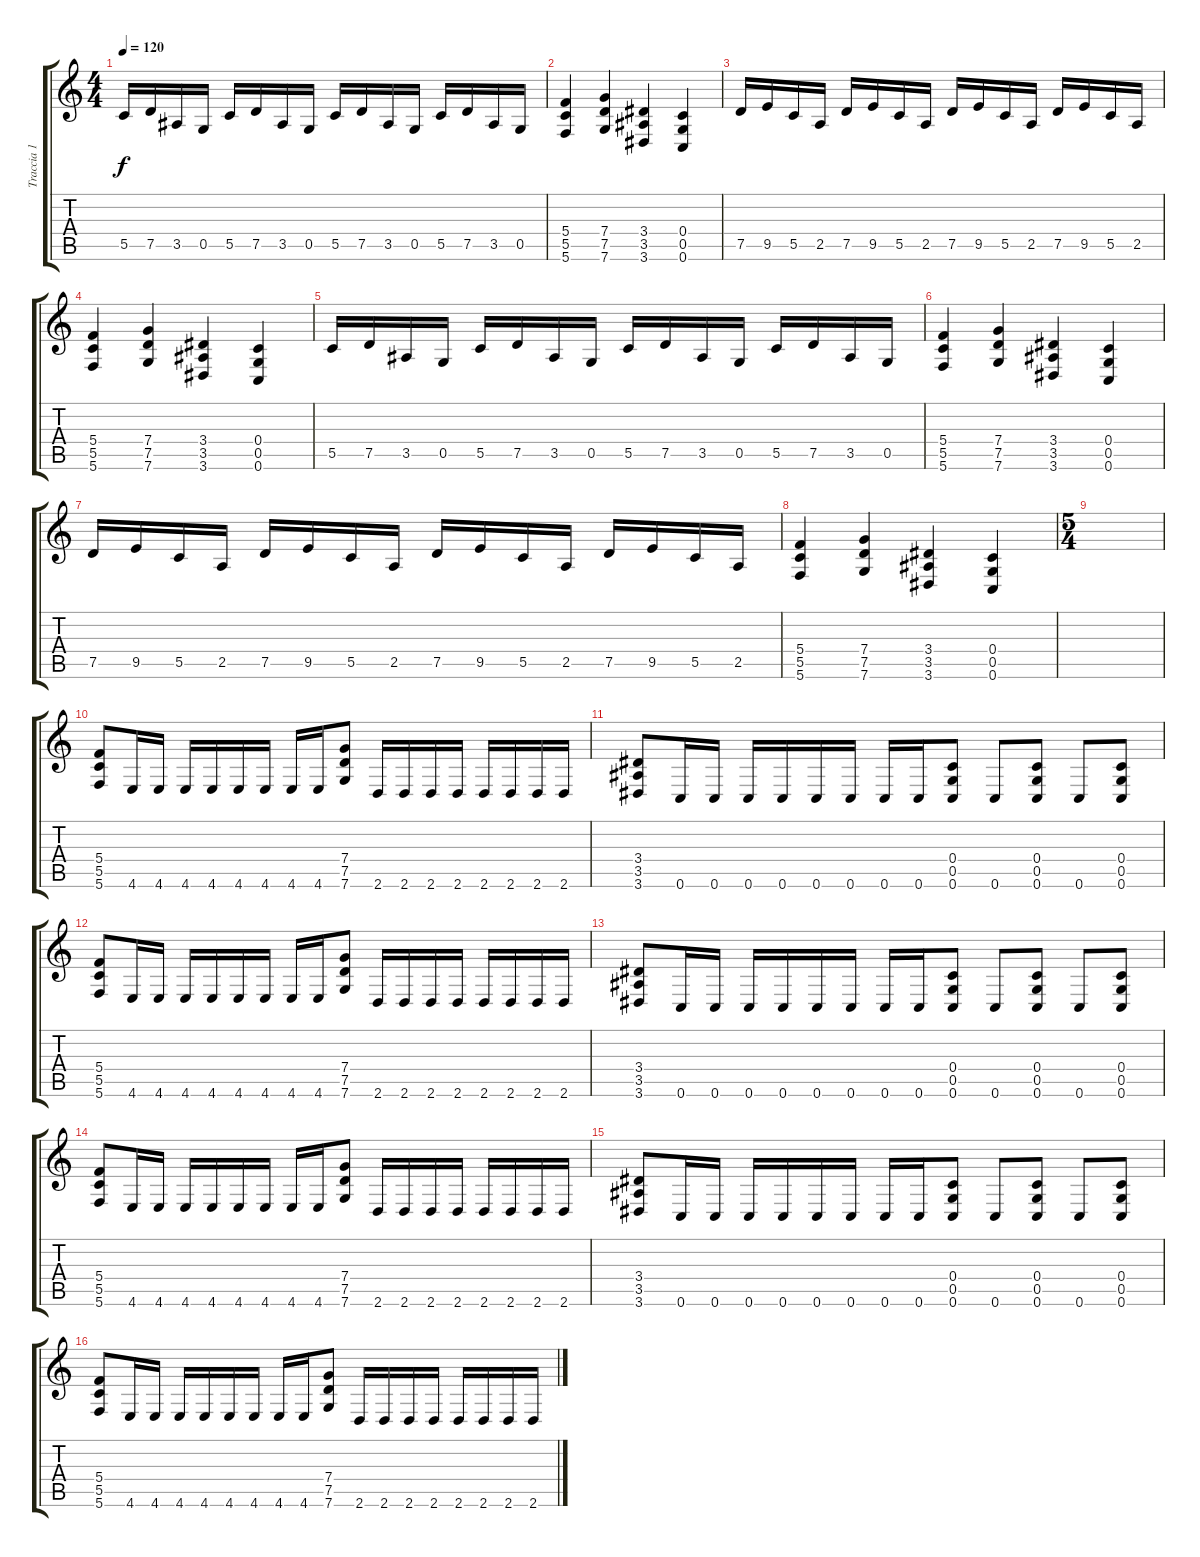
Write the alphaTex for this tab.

\track ("Traccia 1" "Traccia 1") {instrument overdrivenguitar}
\staff {score tabs}
\tuning (D4 A3 F3 C3 G2 C2) {hide}
\ts (4 4)
\tempo 120
\clef g2
\ks c
5.5.16{dy f} 7.5.16 3.5.16 0.5.16 5.5.16 7.5.16 3.5.16 0.5.16 5.5.16 7.5.16 3.5.16 0.5.16 5.5.16 7.5.16 3.5.16 0.5.16 |
(5.4 5.5 5.6).4 (7.4 7.5 7.6).4 (3.4 3.5 3.6).4 (0.4 0.5 0.6).4 |
7.5.16 9.5.16 5.5.16 2.5.16 7.5.16 9.5.16 5.5.16 2.5.16 7.5.16 9.5.16 5.5.16 2.5.16 7.5.16 9.5.16 5.5.16 2.5.16 |
(5.4 5.5 5.6).4 (7.4 7.5 7.6).4 (3.4 3.5 3.6).4 (0.4 0.5 0.6).4 |
5.5.16 7.5.16 3.5.16 0.5.16 5.5.16 7.5.16 3.5.16 0.5.16 5.5.16 7.5.16 3.5.16 0.5.16 5.5.16 7.5.16 3.5.16 0.5.16 |
(5.4 5.5 5.6).4 (7.4 7.5 7.6).4 (3.4 3.5 3.6).4 (0.4 0.5 0.6).4 |
7.5.16 9.5.16 5.5.16 2.5.16 7.5.16 9.5.16 5.5.16 2.5.16 7.5.16 9.5.16 5.5.16 2.5.16 7.5.16 9.5.16 5.5.16 2.5.16 |
(5.4 5.5 5.6).4 (7.4 7.5 7.6).4 (3.4 3.5 3.6).4 (0.4 0.5 0.6).4 |
\ts (5 4)
|
(5.4 5.5 5.6).8 4.6.16 4.6.16 4.6.16 4.6.16 4.6.16 4.6.16 4.6.16 4.6.16 (7.4 7.5 7.6).8 2.6.16 2.6.16 2.6.16 2.6.16 2.6.16 2.6.16 2.6.16 2.6.16 |
(3.4 3.5 3.6).8 0.6.16 0.6.16 0.6.16 0.6.16 0.6.16 0.6.16 0.6.16 0.6.16 (0.4 0.5 0.6).8 0.6.8 (0.4 0.5 0.6).8 0.6.8 (0.4 0.5 0.6).8 |
(5.4 5.5 5.6).8 4.6.16 4.6.16 4.6.16 4.6.16 4.6.16 4.6.16 4.6.16 4.6.16 (7.4 7.5 7.6).8 2.6.16 2.6.16 2.6.16 2.6.16 2.6.16 2.6.16 2.6.16 2.6.16 |
(3.4 3.5 3.6).8 0.6.16 0.6.16 0.6.16 0.6.16 0.6.16 0.6.16 0.6.16 0.6.16 (0.4 0.5 0.6).8 0.6.8 (0.4 0.5 0.6).8 0.6.8 (0.4 0.5 0.6).8 |
(5.4 5.5 5.6).8 4.6.16 4.6.16 4.6.16 4.6.16 4.6.16 4.6.16 4.6.16 4.6.16 (7.4 7.5 7.6).8 2.6.16 2.6.16 2.6.16 2.6.16 2.6.16 2.6.16 2.6.16 2.6.16 |
(3.4 3.5 3.6).8 0.6.16 0.6.16 0.6.16 0.6.16 0.6.16 0.6.16 0.6.16 0.6.16 (0.4 0.5 0.6).8 0.6.8 (0.4 0.5 0.6).8 0.6.8 (0.4 0.5 0.6).8 |
(5.4 5.5 5.6).8 4.6.16 4.6.16 4.6.16 4.6.16 4.6.16 4.6.16 4.6.16 4.6.16 (7.4 7.5 7.6).8 2.6.16 2.6.16 2.6.16 2.6.16 2.6.16 2.6.16 2.6.16 2.6.16
